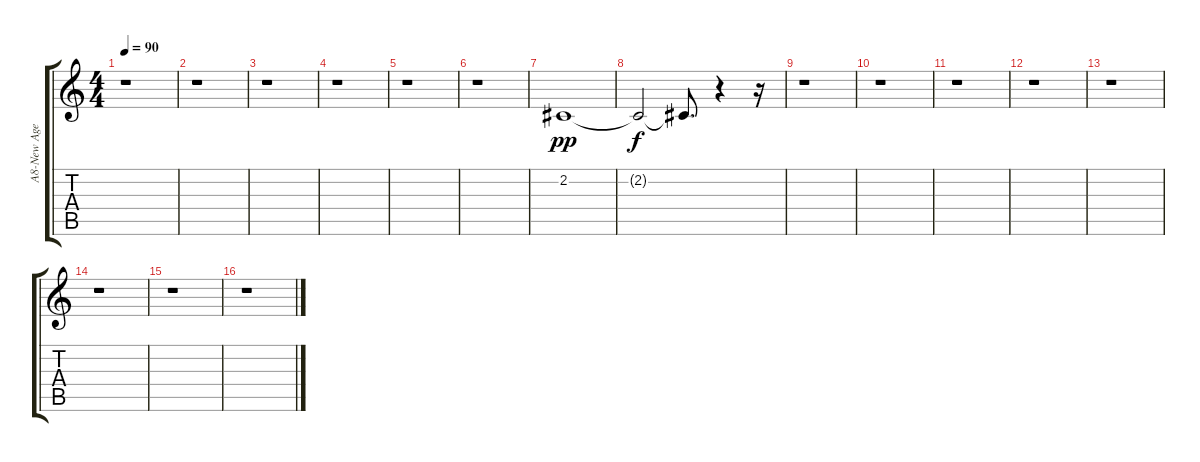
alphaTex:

\track ("A8-New Age Pad " "A8-New Age") {instrument pad1newage}
\staff {score tabs}
\tuning (E4 B3 G3 D3 A2 E2) {hide}
\ts (4 4)
\tempo 90
\clef g2
\ks c
r.1{dy f} |
r.1 |
r.1 |
r.1 |
r.1 |
r.1 |
2.2.1{dy pp instrument telephonering} |
2.2{t}.2{dy f} 2.2{t}.8{d} r.4 r.16 |
r.1 |
r.1 |
r.1 |
r.1 |
r.1 |
r.1 |
r.1 |
r.1
